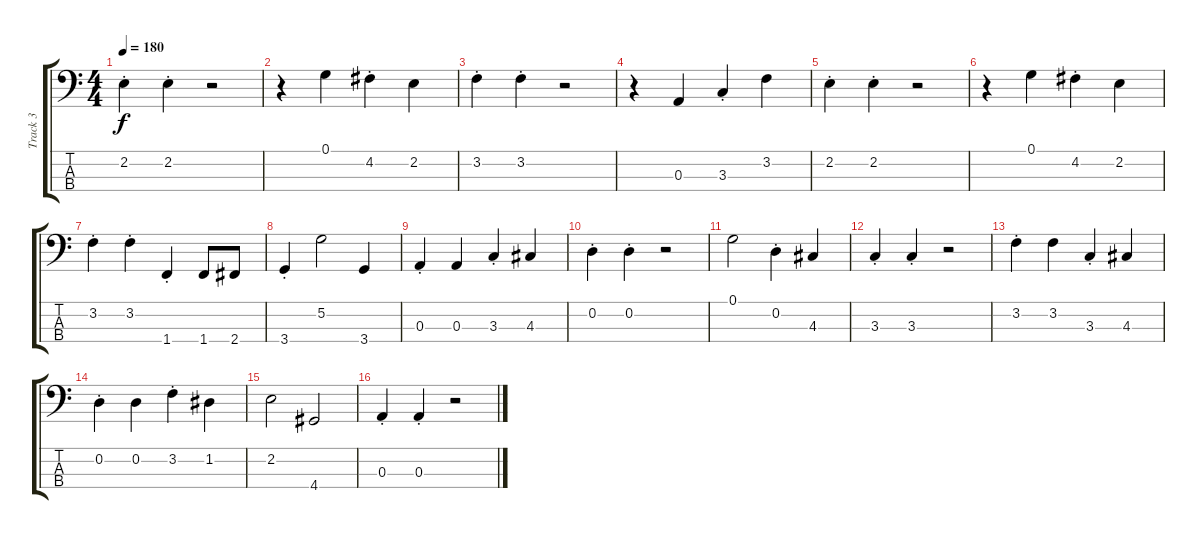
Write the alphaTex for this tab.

\track ("Track 3" "Track 3") {instrument electricbasspick}
\staff {score tabs}
\tuning (G2 D2 A1 E1) {hide}
\ts (4 4)
\tempo 180
\clef f4
\ks c
2.2{st}.4{dy f} 2.2{st}.4 r.2 |
r.4 0.1.4 4.2{st}.4 2.2.4 |
3.2{st}.4 3.2{st}.4 r.2 |
r.4 0.3.4 3.3{st}.4 3.2.4 |
2.2{st}.4 2.2{st}.4 r.2 |
r.4 0.1.4 4.2{st}.4 2.2.4 |
3.2{st}.4 3.2{st}.4 1.4{st}.4 1.4.8 2.4.8 |
3.4{st}.4 5.2.2 3.4.4 |
0.3{st}.4 0.3.4 3.3{st}.4 4.3.4 |
0.2{st}.4 0.2{st}.4 r.2 |
0.1.2 0.2{st}.4 4.3.4 |
3.3{st}.4 3.3{st}.4 r.2 |
3.2{st}.4 3.2.4 3.3{st}.4 4.3.4 |
0.2{st}.4 0.2.4 3.2{st}.4 1.2.4 |
2.2.2 4.4.2 |
0.3{st}.4 0.3{st}.4 r.2
